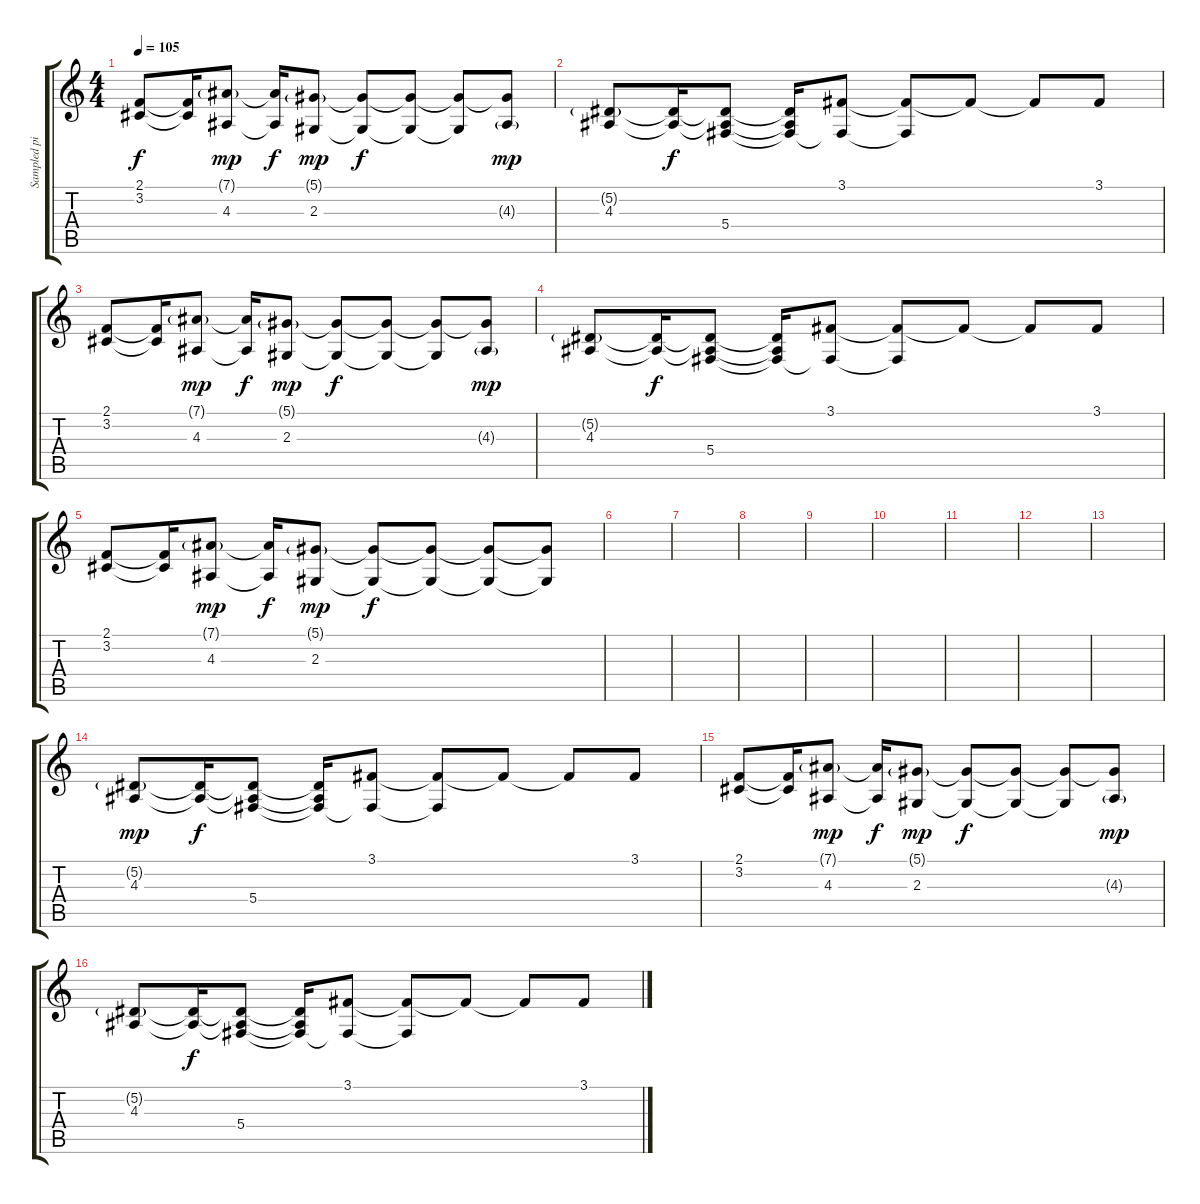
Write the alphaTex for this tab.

\track ("Sampled piano (Mr.Hahn)" "Sampled pi") {instrument electricpiano2}
\staff {score tabs}
\tuning (Eb4 Bb3 Gb3 Db3 Ab2 Db2) {hide}
\ts (4 4)
\tempo 105
\clef g2
\ks c
(2.1 3.2).8{dy f} (2.1{t} 3.2{t}).16 (7.1{g} 4.3).8{dy mp} (7.1{t} 4.3{t}).16{dy f} (5.1{g} 2.3).8{dy mp} (5.1{t} 2.3{t}).8{dy f} (5.1{t} 2.3{t}).8 (5.1{t} 2.3{t}).8 (5.1{t} 4.3{g}).8{dy mp} |
(5.2{g} 4.3).8 (5.2{t} 4.3{t}).16{dy f} (5.2{t} 4.3{t} 5.4).8 (5.2{t} 4.3{t} 5.4{t}).16 (3.1 5.4{t}).8 (3.1{t} 5.4{t}).8 3.1{t}.8 3.1{t}.8 3.1.8 |
(2.1 3.2).8 (2.1{t} 3.2{t}).16 (7.1{g} 4.3).8{dy mp} (7.1{t} 4.3{t}).16{dy f} (5.1{g} 2.3).8{dy mp} (5.1{t} 2.3{t}).8{dy f} (5.1{t} 2.3{t}).8 (5.1{t} 2.3{t}).8 (5.1{t} 4.3{g}).8{dy mp} |
(5.2{g} 4.3).8 (5.2{t} 4.3{t}).16{dy f} (5.2{t} 4.3{t} 5.4).8 (5.2{t} 4.3{t} 5.4{t}).16 (3.1 5.4{t}).8 (3.1{t} 5.4{t}).8 3.1{t}.8 3.1{t}.8 3.1.8 |
(2.1 3.2).8 (2.1{t} 3.2{t}).16 (7.1{g} 4.3).8{dy mp} (7.1{t} 4.3{t}).16{dy f} (5.1{g} 2.3).8{dy mp} (5.1{t} 2.3{t}).8{dy f} (5.1{t} 2.3{t}).8 (5.1{t} 2.3{t}).8 (5.1{t} 2.3{t}).8 |
|
|
|
|
|
|
|
|
(5.2{g} 4.3).8{dy mp volume 12 instrument electricpiano2} (5.2{t} 4.3{t}).16{dy f} (5.2{t} 4.3{t} 5.4).8 (5.2{t} 4.3{t} 5.4{t}).16 (3.1 5.4{t}).8 (3.1{t} 5.4{t}).8 3.1{t}.8 3.1{t}.8 3.1.8 |
(2.1 3.2).8 (2.1{t} 3.2{t}).16 (7.1{g} 4.3).8{dy mp} (7.1{t} 4.3{t}).16{dy f} (5.1{g} 2.3).8{dy mp} (5.1{t} 2.3{t}).8{dy f} (5.1{t} 2.3{t}).8 (5.1{t} 2.3{t}).8 (5.1{t} 4.3{g}).8{dy mp} |
(5.2{g} 4.3).8 (5.2{t} 4.3{t}).16{dy f} (5.2{t} 4.3{t} 5.4).8 (5.2{t} 4.3{t} 5.4{t}).16 (3.1 5.4{t}).8 (3.1{t} 5.4{t}).8 3.1{t}.8 3.1{t}.8 3.1.8
